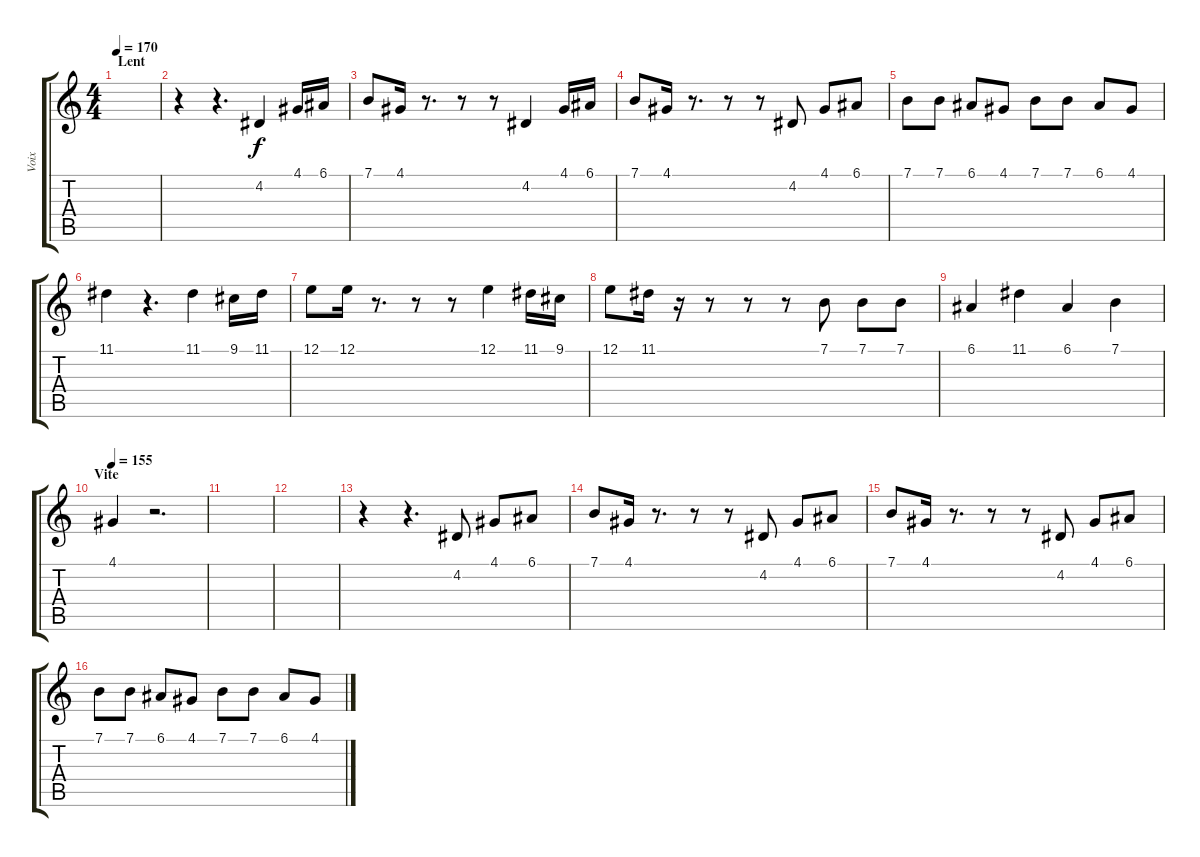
\track ("Voix" "Voix") {instrument clarinet}
\staff {score tabs}
\tuning (E4 B3 G3 D3 A2 E2) {hide}
\ts (4 4)
\section ("" "Lent")
\tempo 170
\tempo 105
\tempo 170
\clef g2
\ks c
|
r.4 r.4{d} 4.2.4 4.1.16 6.1.16 |
7.1.8 4.1.16 r.8{d} r.8 r.8 4.2.4 4.1.16 6.1.16 |
7.1.8 4.1.16 r.8{d} r.8 r.8 4.2.8 4.1.8 6.1.8 |
7.1.8 7.1.8 6.1.8 4.1.8 7.1.8 7.1.8 6.1.8 4.1.8 |
11.1.4 r.4{d} 11.1.4 9.1.16 11.1.16 |
12.1.8 12.1.16 r.8{d} r.8 r.8 12.1.4 11.1.16 9.1.16 |
12.1.8 11.1.16 r.16 r.8 r.8 r.8 7.1.8 7.1.8 7.1.8 |
6.1.4 11.1.4 6.1.4 7.1.4 |
\section ("" "Vite")
\tempo 155
4.1.4 r.2{d} |
|
|
r.4 r.4{d} 4.2.8 4.1.8 6.1.8 |
7.1.8 4.1.16 r.8{d} r.8 r.8 4.2.8 4.1.8 6.1.8 |
7.1.8 4.1.16 r.8{d} r.8 r.8 4.2.8 4.1.8 6.1.8 |
7.1.8 7.1.8 6.1.8 4.1.8 7.1.8 7.1.8 6.1.8 4.1.8
